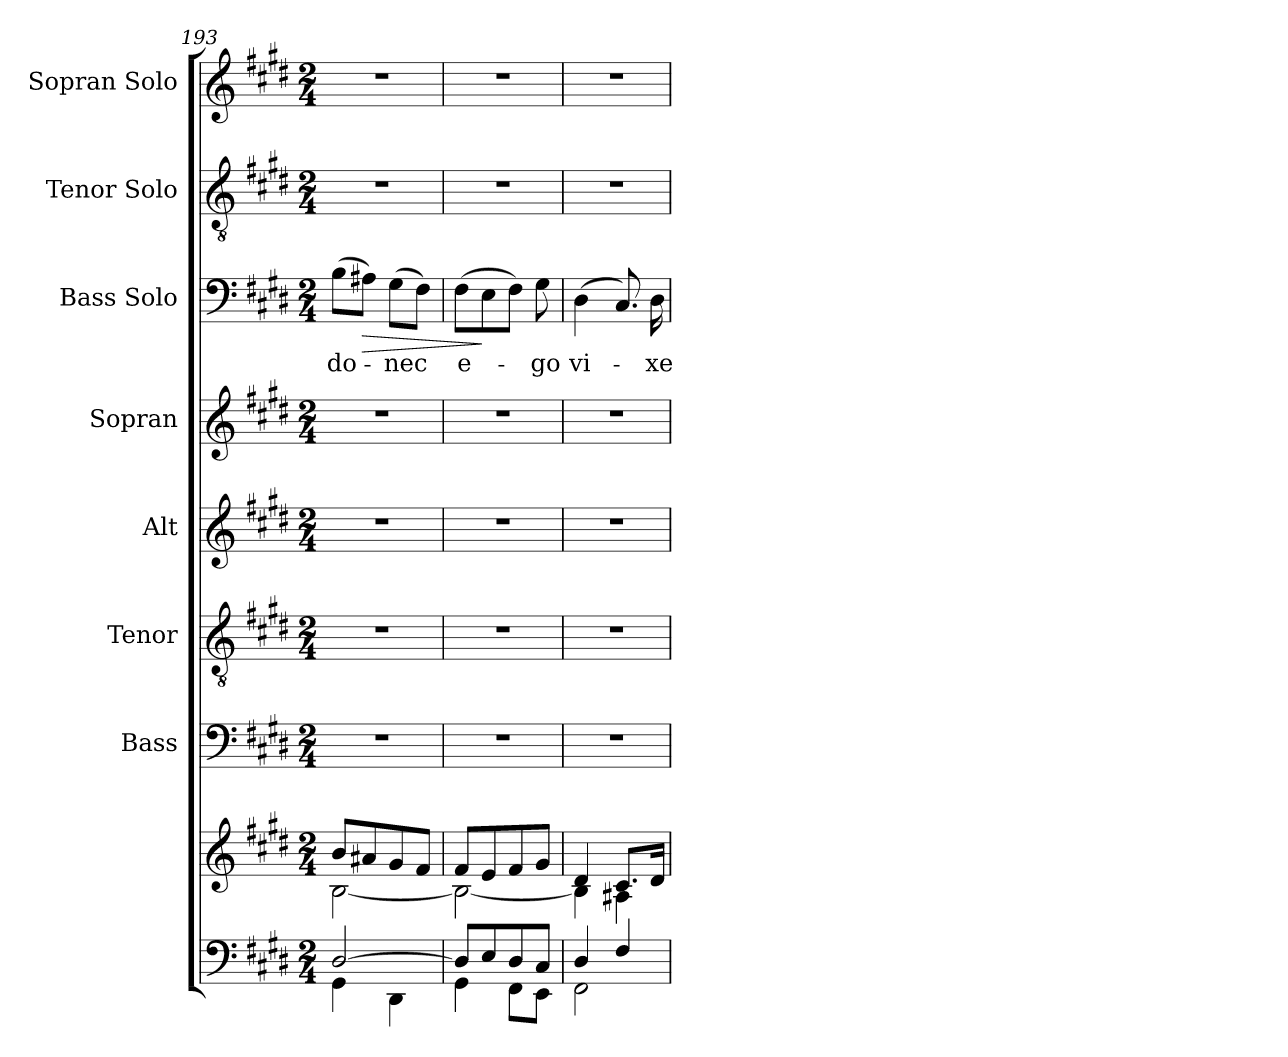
**kern	**kern	**kern	**kern	**kern	**kern	**kern	**text	**dynam	**kern	**kern
*part8	*part8	*part7	*part6	*part5	*part4	*part3	*part3	*part3	*part2	*part1
*staff9	*staff8	*staff7	*staff6	*staff5	*staff4	*staff3	*staff3	*staff3	*staff2	*staff1
*	*	*I"Bass	*I"Tenor	*I"Alt	*I"Sopran	*I"Bass Solo	*	*	*I"Tenor Solo	*I"Sopran Solo
*	*	*I'B.	*I'T.	*I'A.	*I'S.	*I'B. Solo	*	*	*I'T. Solo	*I'S. Solo
*clefF4	*clefG2	*clefF4	*clefGv2	*clefG2	*clefG2	*clefF4	*	*	*clefGv2	*clefG2
*k[f#c#g#d#]	*k[f#c#g#d#]	*k[f#c#g#d#]	*k[f#c#g#d#]	*k[f#c#g#d#]	*k[f#c#g#d#]	*k[f#c#g#d#]	*	*	*k[f#c#g#d#]	*k[f#c#g#d#]
*E:	*E:	*E:	*E:	*E:	*E:	*E:	*	*	*E:	*E:
*M2/4	*M2/4	*M2/4	*M2/4	*M2/4	*M2/4	*M2/4	*	*	*M2/4	*M2/4
=193	=193	=193	=193	=193	=193	=193	=193	=193	=193	=193
*^	*^	*	*	*	*	*	*	*	*	*
!	!	!	!	!	!	!	!	!	!LO:LY:b	!	!	!
[>2D#/	4GG#\	8b/L	[<2B\	2r	2r	2r	2r	(>8B\L	do-	.	2r	2r
!	!	!	!	!	!	!	!	!	!	!LO:HP:b	!	!
.	.	8a#X/	.	.	.	.	.	8A#X\J)	.	>	.	.
!	!	!	!	!	!	!	!	!	!LO:LY:b	!	!	!
.	4DD#\	8g#/	.	.	.	.	.	(>8G#\L	-nec	.	.	.
.	.	8f#/J	.	.	.	.	.	8F#\J)	.	.	.	.
!!LO:PB:g=z
=194	=194	=194	=194	=194	=194	=194	=194	=194	=194	=194	=194	=194
!	!	!	!	!	!	!	!	!	!LO:LY:b	!	!	!
8D#/L]	4GG#\	8f#/L	2B\_	2r	2r	2r	2r	(>8F#\L	e-	.	2r	2r
8E/	.	8e/	.	.	.	.	.	8E\	.	]	.	.
8D#/	8FF#\L	8f#/	.	.	.	.	.	8F#\J)	.	.	.	.
!	!	!	!	!	!	!	!	!	!LO:LY:b	!	!	!
8C#/J	8EE\J	8g#/J	.	.	.	.	.	8G#\	-go	.	.	.
=195	=195	=195	=195	=195	=195	=195	=195	=195	=195	=195	=195	=195
!	!	!	!	!	!	!	!	!	!LO:LY:b	!	!	!
4D#/	2FF#\	4d#/	4B\]	2r	2r	2r	2r	(>4D#\	vi-	.	2r	2r
4F#/	.	8.c#/L	4A#X\	.	.	.	.	8.C#/)	.	.	.	.
!	!	!	!	!	!	!	!	!	!LO:LY:b	!	!	!
.	.	16d#/Jk	.	.	.	.	.	16D#\	-xe-	.	.	.
*v	*v	*	*	*	*	*	*	*	*	*	*	*
*	*v	*v	*	*	*	*	*	*	*	*	*
=	=	=	=	=	=	=	=	=	=	=
*-	*-	*-	*-	*-	*-	*-	*-	*-	*-	*-
